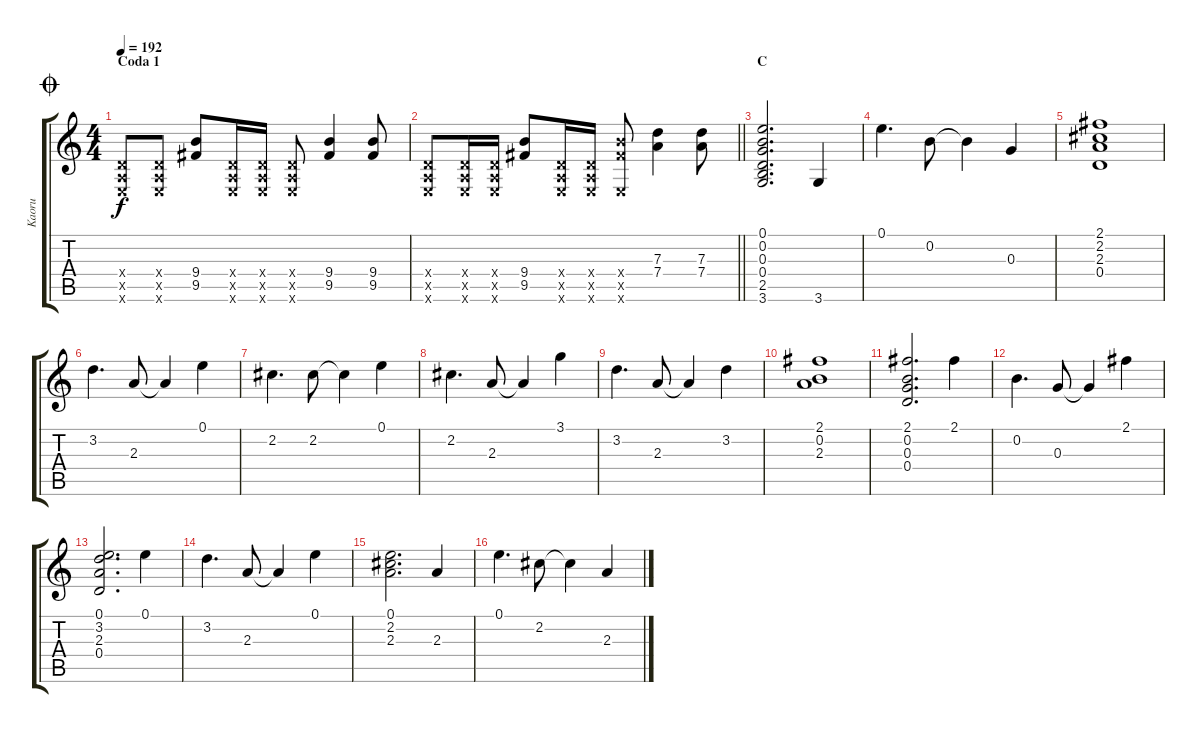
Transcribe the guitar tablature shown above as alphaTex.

\track ("Kaoru" "Kaoru") {instrument overdrivenguitar}
\staff {score tabs}
\tuning (E4 B3 G3 D3 A2 E2) {hide}
\ts (4 4)
\section ("" "Coda 1")
\jump coda
\tempo 192
\clef g2
\ks c
(0.4{x} 0.5{x} 0.6{x}).8{dy f} (0.4{x} 0.5{x} 0.6{x}).8 (9.4 9.5).8 (0.4{x} 0.5{x} 0.6{x}).16 (0.4{x} 0.5{x} 0.6{x}).16 (0.4{x} 0.5{x} 0.6{x}).8 (9.4 9.5).4 (9.4 9.5).8 |
\barLineRight lightlight
(0.4{x} 0.5{x} 0.6{x}).8 (0.4{x} 0.5{x} 0.6{x}).16 (0.4{x} 0.5{x} 0.6{x}).16 (9.4 9.5).8 (0.4{x} 0.5{x} 0.6{x}).16 (0.4{x} 0.5{x} 0.6{x}).16 (9.4{x} 9.5{x} 0.6{x}).8 (7.3 7.4).4 (7.3 7.4).8 |
\section ("" "C")
(0.1 0.2 0.3 0.4 2.5 3.6).2{d} 3.6.4 |
0.1.4{d} 0.2.8 0.2{t}.4 0.3.4 |
(2.1 2.2 2.3 0.4).1 |
3.2.4{d} 2.3.8 2.3{t}.4 0.1.4 |
2.2.4{d} 2.2.8 2.2{t}.4 0.1.4 |
2.2.4{d} 2.3.8 2.3{t}.4 3.1.4 |
3.2.4{d} 2.3.8 2.3{t}.4 3.2.4 |
(2.1 0.2 2.3).1 |
(2.1 0.2 0.3 0.4).2{d} 2.1.4 |
0.2.4{d} 0.3.8 0.3{t}.4 2.1.4 |
(0.1 3.2 2.3 0.4).2{d} 0.1.4 |
3.2.4{d} 2.3.8 2.3{t}.4 0.1.4 |
(0.1 2.2 2.3).2{d} 2.3.4 |
0.1.4{d} 2.2.8 2.2{t}.4 2.3.4
